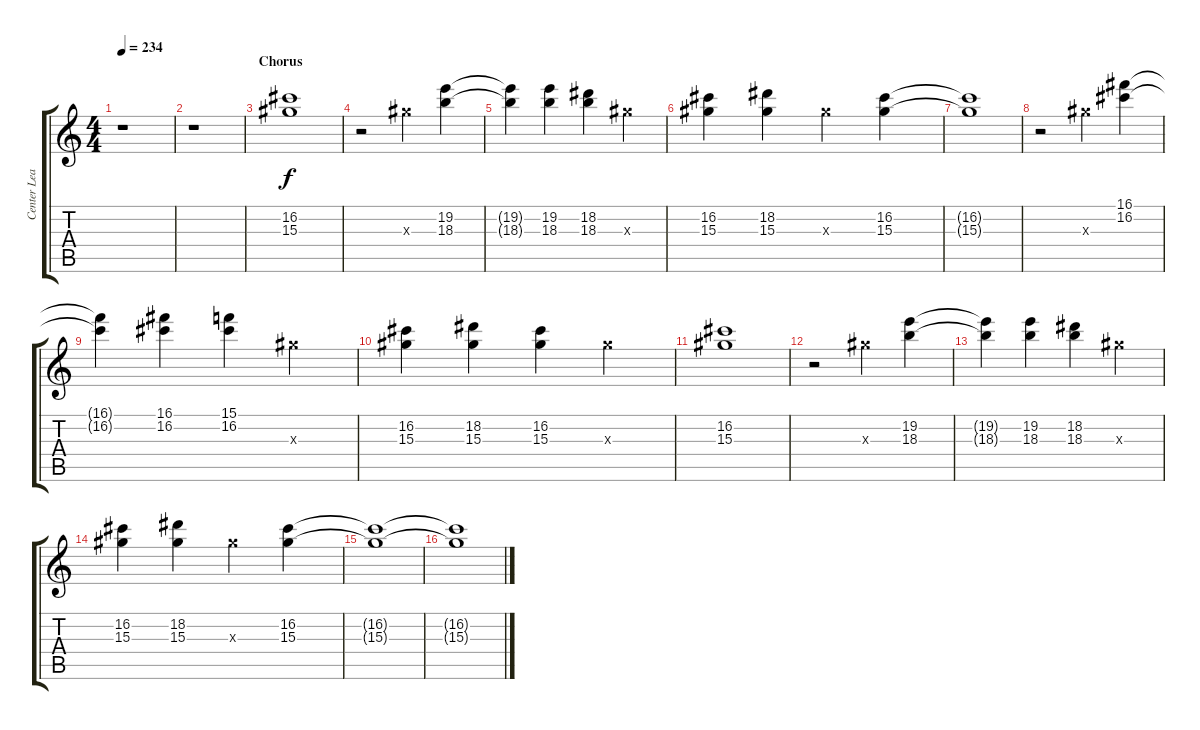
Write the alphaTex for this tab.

\track ("Center Lead 2" "Center Lea") {instrument overdrivenguitar}
\staff {score tabs}
\tuning (D4 A3 F3 C3 G2 C2) {hide}
\ts (4 4)
\tempo 234
\clef g2
\ks aminor
r.1{dy f} |
r.1 |
\section ("" "Chorus")
(16.2 15.3).1 |
r.2 15.3{x}.4 (19.2 18.3).4 |
(19.2{t} 18.3{t}).4 (19.2 18.3).4 (18.2 18.3).4 15.3{x}.4 |
(16.2 15.3).4 (18.2 15.3).4 15.3{x}.4 (16.2 15.3).4 |
(16.2{t} 15.3{t}).1 |
r.2 15.3{x}.4 (16.1 16.2).4 |
(16.1{t} 16.2{t}).4 (16.1 16.2).4 (15.1 16.2).4 15.3{x}.4 |
(16.2 15.3).4 (18.2 15.3).4 (16.2 15.3).4 15.3{x}.4 |
(16.2 15.3).1 |
r.2 15.3{x}.4 (19.2 18.3).4 |
(19.2{t} 18.3{t}).4 (19.2 18.3).4 (18.2 18.3).4 15.3{x}.4 |
(16.2 15.3).4 (18.2 15.3).4 15.3{x}.4 (16.2 15.3).4 |
(16.2{t} 15.3{t}).1 |
(16.2{t} 15.3{t}).1
